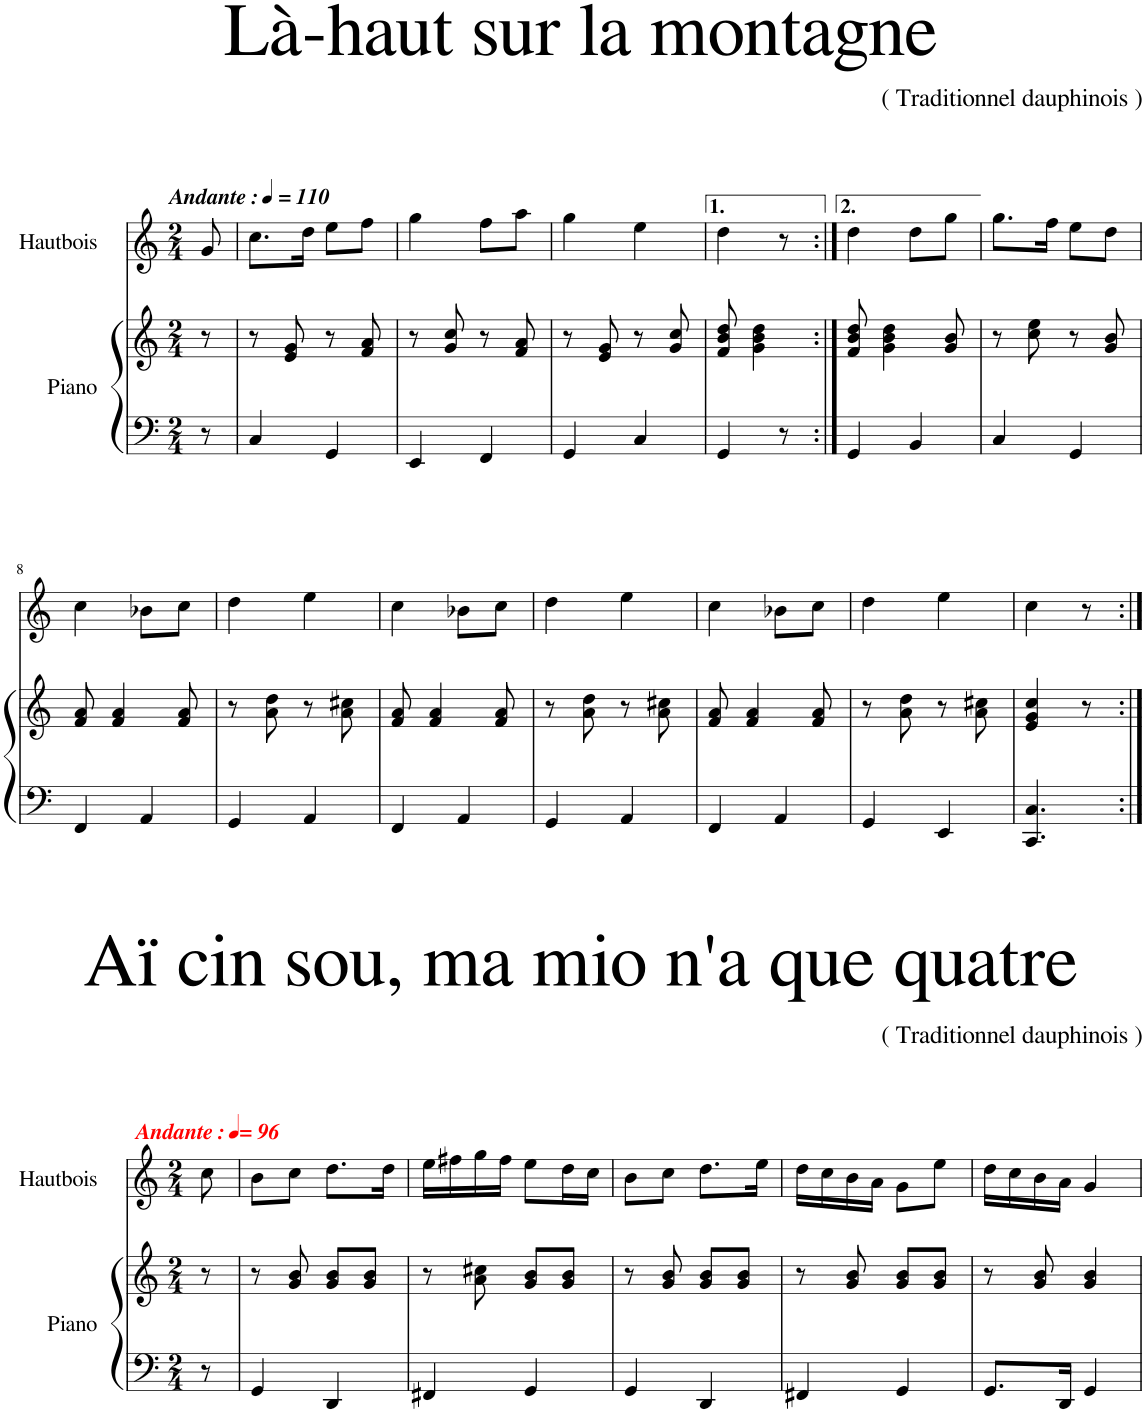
**kern	**kern	**kern
*part2	*part2	*part1
*staff3	*staff2	*staff1
*I"Piano	*	*I"Hautbois
*I'Pno	*	*
*clefF4	*clefG2	*clefG2
*k[]	*k[]	*k[]
*M2/4	*M2/4	*M2/4
*MM110	*MM110	*MM110
=1	=1	=1
!	!	!LO:TX:a:Bi:t=Andante &colon;
8r	8r	8g/
=2	=2	=2
4C/	8r	8.cc\L
.	8e/ 8g/	.
.	.	16dd\Jk
4GG/	8r	8ee\L
.	8f/ 8a/	8ff\J
=3	=3	=3
4EE/	8r	4gg\
.	8g/ 8cc/	.
4FF/	8r	8ff\L
.	8f/ 8a/	8aa\J
=4	=4	=4
4GG/	8r	4gg\
.	8e/ 8g/	.
4C/	8r	4ee\
.	8g/ 8cc/	.
=5	=5	=5
4GG/	8f/ 8b/ 8dd/	4dd\
.	4g\ 4b\ 4dd\	.
8r	.	8r
=6:|!	=6:|!	=6:|!
4GG/	8f/ 8b/ 8dd/	4dd\
.	4g\ 4b\ 4dd\	.
4BB/	.	8dd\L
.	8g/ 8b/	8gg\J
=7	=7	=7
4C/	8r	8.gg\L
.	8cc\ 8ee\	.
.	.	16ff\Jk
4GG/	8r	8ee\L
.	8g/ 8b/	8dd\J
!!LO:LB:g=z
=8	=8	=8
4FF/	8f/ 8a/	4cc\
.	4f/ 4a/	.
4AA/	.	8b-X\L
.	8f/ 8a/	8cc\J
=9	=9	=9
4GG/	8r	4dd\
.	8a\ 8dd\	.
4AA/	8r	4ee\
.	8a\ 8cc#X\	.
=10	=10	=10
4FF/	8f/ 8a/	4cc\
.	4f/ 4a/	.
4AA/	.	8b-X\L
.	8f/ 8a/	8cc\J
=11	=11	=11
4GG/	8r	4dd\
.	8a\ 8dd\	.
4AA/	8r	4ee\
.	8a\ 8cc#X\	.
=12	=12	=12
4FF/	8f/ 8a/	4cc\
.	4f/ 4a/	.
4AA/	.	8b-X\L
.	8f/ 8a/	8cc\J
=13	=13	=13
4GG/	8r	4dd\
.	8a\ 8dd\	.
4EE/	8r	4ee\
.	8a\ 8cc#X\	.
=14	=14	=14
4.CC/ 4.C/	4e/ 4g/ 4cc/	4cc\
.	8r	8r
!!LO:LB:g=z
=1:|!	=1:|!	=1:|!
*M2/4	*M2/4	*M2/4
*	*	*MM96
!	!	!LO:TX:a:Bi:t=Andante &colon;
8r	8r	8cc\
=2	=2	=2
4GG/	8r	8b\L
.	8g/ 8b/	8cc\J
4DD/	8g/ 8b/L	8.dd\L
.	8g/ 8b/J	.
.	.	16dd\Jk
=3	=3	=3
4FF#X/	8r	16ee\LL
.	.	16ff#X\
.	8a\ 8cc#X\	16gg\
.	.	16ff#\JJ
4GG/	8g/ 8b/L	8ee\L
.	8g/ 8b/J	16dd\L
.	.	16cc\JJ
=4	=4	=4
4GG/	8r	8b\L
.	8g/ 8b/	8cc\J
4DD/	8g/ 8b/L	8.dd\L
.	8g/ 8b/J	.
.	.	16ee\Jk
=5	=5	=5
4FF#X/	8r	16dd\LL
.	.	16cc\
.	8g/ 8b/	16b\
.	.	16a\JJ
4GG/	8g/ 8b/L	8g\L
.	8g/ 8b/J	8ee\J
=6	=6	=6
8.GG/L	8r	16dd\LL
.	.	16cc\
.	8g/ 8b/	16b\
16DD/Jk	.	16a\JJ
4GG/	4g/ 4b/	4g/
=	=	=
*-	*-	*-
